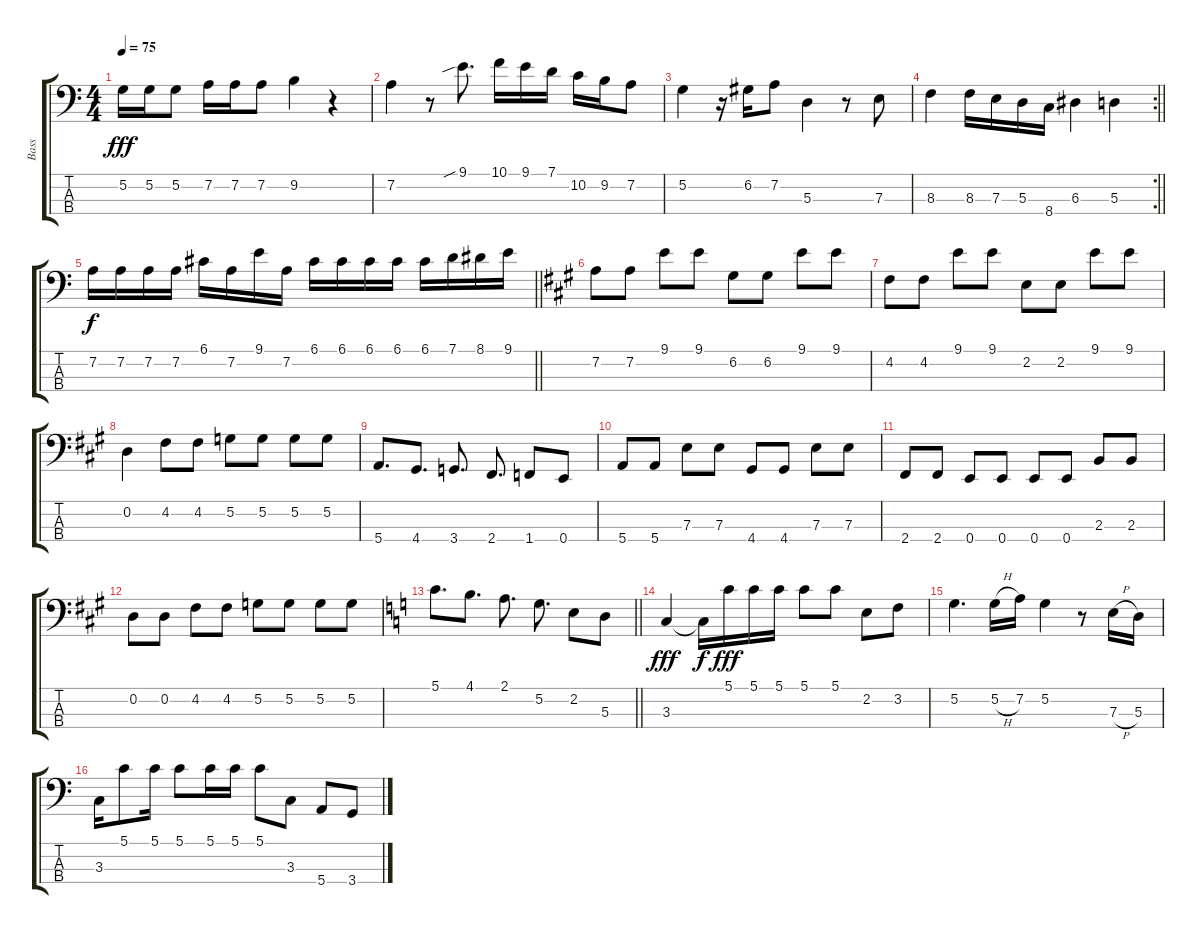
\track ("Bass" "Bass") {instrument electricbassfinger}
\staff {score tabs}
\tuning (G2 D2 A1 E1) {hide}
\ts (4 4)
\tempo 75
\clef f4
\ks c
5.2.16{dy fff} 5.2.16 5.2.8 7.2.16 7.2.16 7.2.8 9.2.4 r.4 |
7.2.4 r.8 9.1{sib}.8{d} 10.1.16 9.1.16 7.1.16 10.2.16 9.2.16 7.2.8 |
5.2.4 r.16 6.2.16 7.2.8 5.3.4 r.8 7.3.8 |
\rc 2
\barLineRight lightlight
8.3.4 8.3.16 7.3.16 5.3.16 8.4.16 6.3.4 5.3.4 |
\barLineRight lightlight
7.2.16{dy f} 7.2.16 7.2.16 7.2.16 6.1.16 7.2.16 9.1.16 7.2.16 6.1.16 6.1.16 6.1.16 6.1.16 6.1.16 7.1.16 8.1.16 9.1.16 |
\ks a
7.2.8 7.2.8 9.1.8 9.1.8 6.2.8 6.2.8 9.1.8 9.1.8 |
4.2.8 4.2.8 9.1.8 9.1.8 2.2.8 2.2.8 9.1.8 9.1.8 |
0.2.4 4.2.8 4.2.8 5.2.8 5.2.8 5.2.8 5.2.8 |
5.4.8{d} 4.4.8{d} 3.4.8{d} 2.4.8{d} 1.4.8 0.4.8 |
5.4.8 5.4.8 7.3.8 7.3.8 4.4.8 4.4.8 7.3.8 7.3.8 |
2.4.8 2.4.8 0.4.8 0.4.8 0.4.8 0.4.8 2.3.8 2.3.8 |
0.2.8 0.2.8 4.2.8 4.2.8 5.2.8 5.2.8 5.2.8 5.2.8 |
\barLineRight lightlight
\ks c
5.1.8{d} 4.1.8{d} 2.1.8{d} 5.2.8{d} 2.2.8 5.3.8 |
3.3.4{dy fff} 3.3{t}.16{dy f} 5.1.16{dy fff} 5.1.16 5.1.16 5.1.8 5.1.8 2.2.8 3.2.8 |
5.2.4{d} 5.2{h}.16 7.2.16 5.2.4 r.8 7.3{h}.16 5.3.16 |
3.3.16 5.1.8 5.1.16 5.1.8 5.1.16 5.1.16 5.1.8 3.3.8 5.4.8 3.4.8
